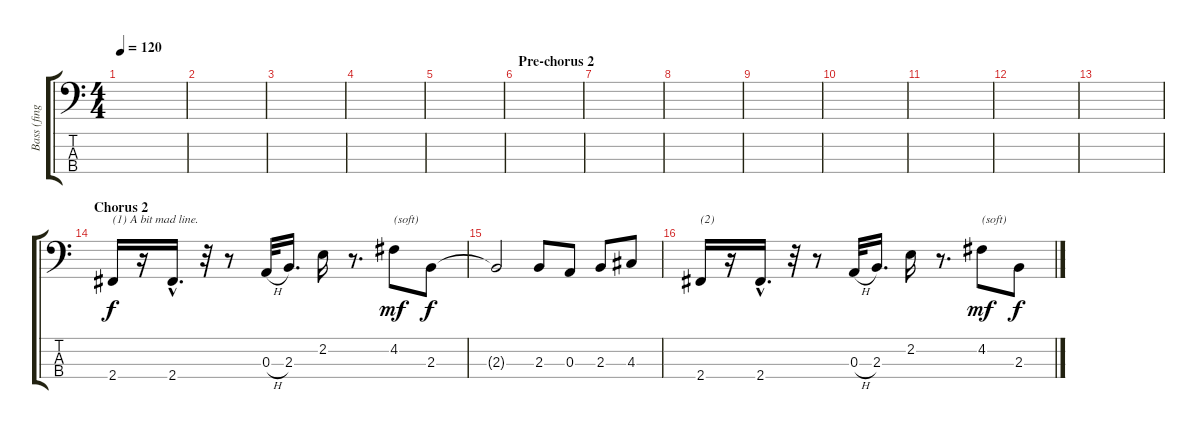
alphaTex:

\track ("Bass (finger and synth)" "Bass (fing") {instrument electricbassfinger}
\staff {score tabs}
\tuning (G2 D2 A1 E1) {hide}
\ts (4 4)
\tempo 120
\clef f4
\ks c
|
|
|
|
|
\section ("" "Pre-chorus 2")
|
|
|
|
|
|
|
|
\section ("" "Chorus 2")
2.4.16{txt "(1) A bit mad line."} r.16 2.4{hac}.16{d} r.32 r.8 0.3{h}.32 2.3.16{d} 2.2.16 r.8{d} 4.2.8{txt "(soft)" dy mf} 2.3.8{dy f} |
2.3{t}.2 2.3.8 0.3.8 2.3.8 4.3.8 |
2.4.16{txt "(2)"} r.16 2.4{hac}.16{d} r.32 r.8 0.3{h}.32 2.3.16{d} 2.2.16 r.8{d} 4.2.8{txt "(soft)" dy mf} 2.3.8{dy f}
